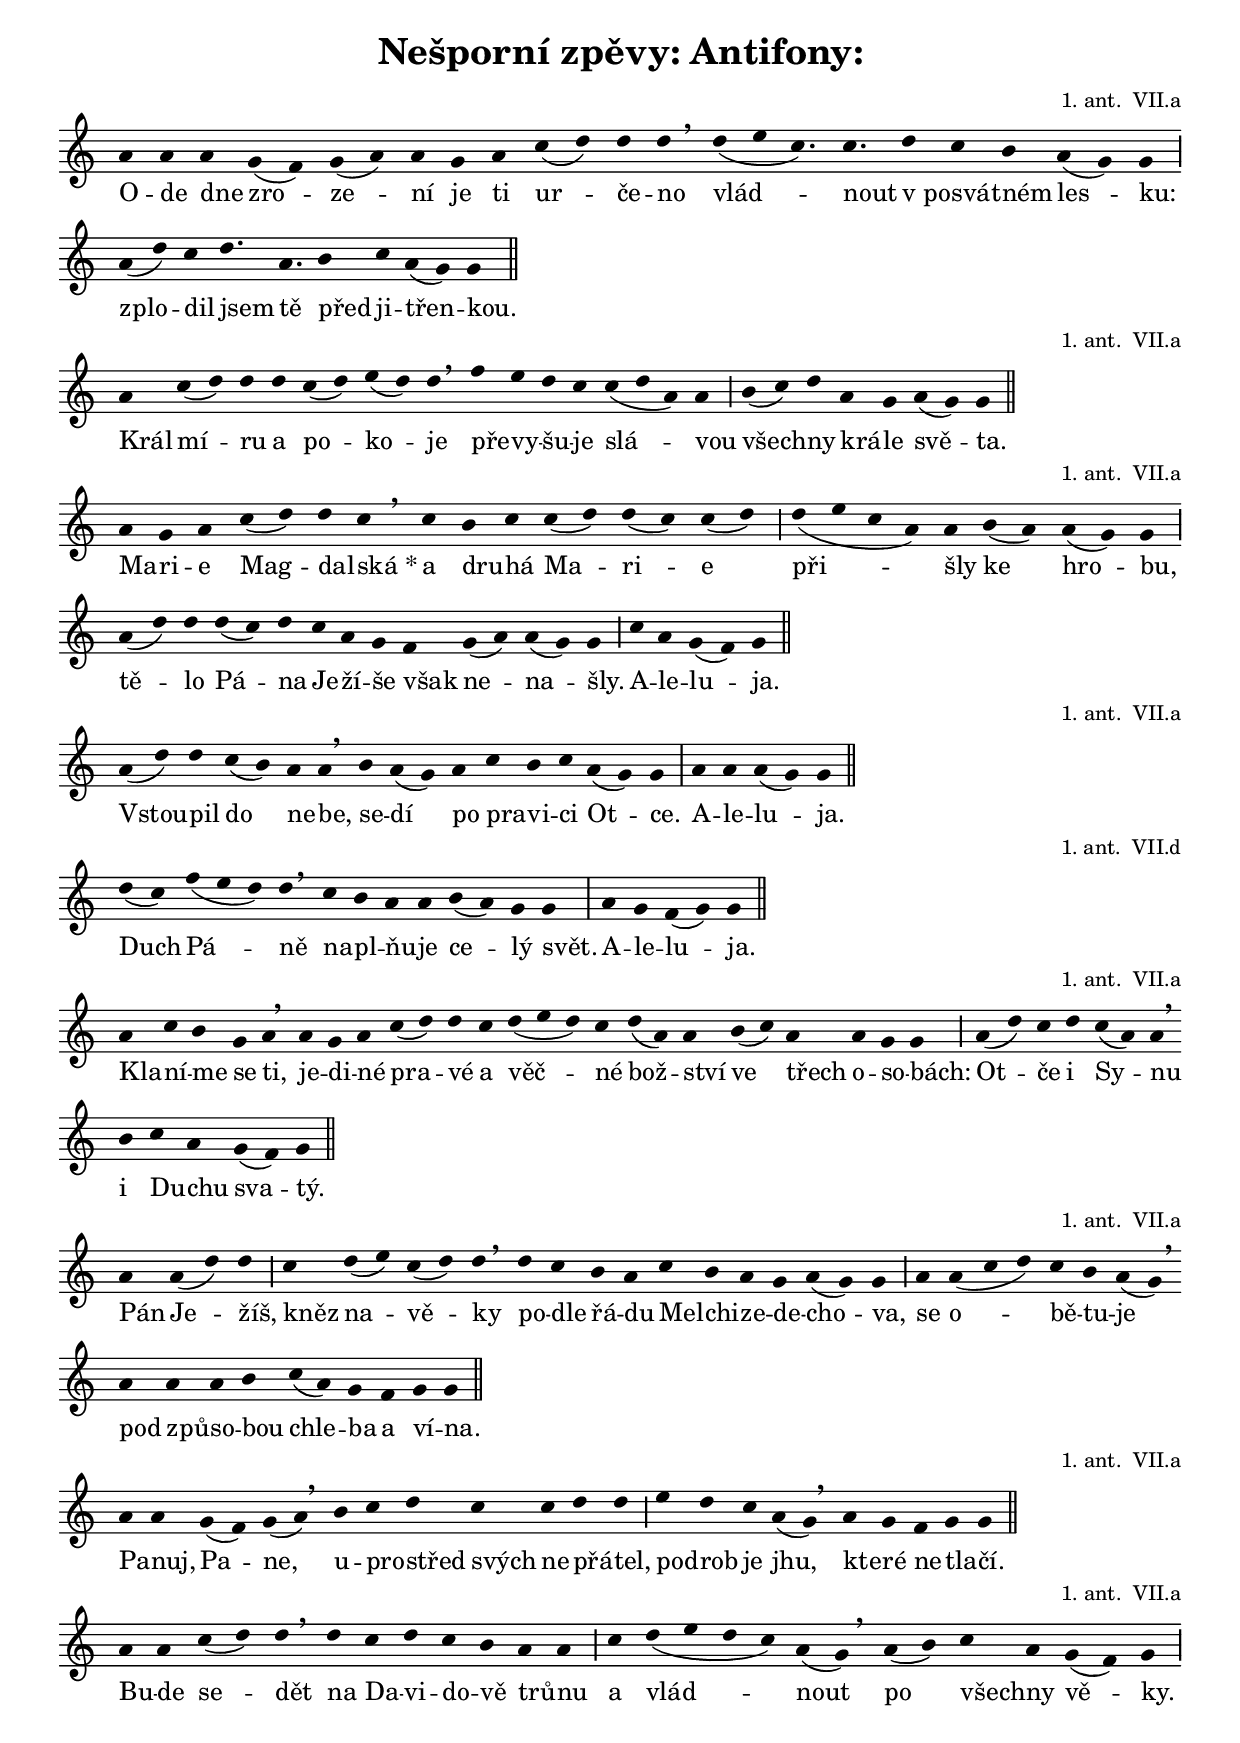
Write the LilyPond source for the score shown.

\version "2.15.37"

\header {
  title = "Nešporní zpěvy: Antifony:"
}

\include "spolecne_nespory.ly"
\include "../../dilyresponsorii.ly"

\score {
  \relative c'' {
    \choralniRezim
    a4 a a g( f) g( a) a g a c( d) d d \barMin
    d4( e c4.) c d4 c b a( g) g \barMaior
    a( d) c d4. a b4 c a( g) g \barFinalis
  }
  \addlyrics {
    O -- de dne zro -- ze -- ní je ti ur -- če -- no vlád -- nout
    v_po -- svát -- ném les -- ku:
    zplo -- dil jsem tě před ji -- třen -- kou.
  }
  \header {
    quid = "1. ant."
    modus = "VII"
    differentia = "a"
    psalmus = ""
    id = "narozeni-ant1"
    piece = \markup {\sestavTitulek}
  }
}

\score {
  \relative c'' {
    \choralniRezim
    a4 c( d) d d c( d) e( d) d \barMin f e d c c( d a) a \barMaior
    b( c) d a g a( g) g \barFinalis
  }
  \addlyrics {
    Král mí -- ru a po -- ko -- je pře -- vy -- šu -- je slá -- vou
    všech -- ny krá -- le svě -- ta.
  }
  \header {
    quid = "1. ant."
    modus = "VII"
    differentia = "a"
    psalmus = "Žalm 110"
    id = "zjeveni-ant1"
    piece = \markup {\sestavTitulek}
  }
}

\score {
  \relative c'' {
    \choralniRezim
    a4 g a c( d) d c \barMin c b c c( d) d( c) c( d) \barMaior
    d( e c a) a b( a) a( g) g \barMaior
    a( d) d d( c) d c a g f g( a) a( g) g \barMaior
    c a g( f) g \barFinalis
  }
  \addlyrics {
    Ma -- ri -- e Mag -- dal -- ská_* a dru -- há Ma -- ri -- e
    při -- šly ke hro -- bu, tě -- lo Pá -- na Je -- ží -- še však ne -- na -- šly.
    A -- le -- lu -- ja.
  }
  \header {
    quid = "1. ant."
    modus = "VII"
    differentia = "a"
    psalmus = "Žalm 110"
    id = "zmrtvychvstani-ant1"
    piece = \markup {\sestavTitulek}
  }
}

\score {
  \relative c'' {
    \choralniRezim
    a( d) d c( b) a a \barMin
    b a( g) a c b c a( g) g \barMax
    a a a( g) g \barFinalis
  }
  \addlyrics {
    Vstou -- pil do ne -- be,
    se -- dí po pra -- vi -- ci Ot -- ce.
    A -- le -- lu -- ja.
  }
  \header {
    quid = "1. ant."
    modus = "VII"
    differentia = "a"
    psalmus = "Žalm 110"
    id = "nanebevstoupeni-ant1"
    piece = \markup {\sestavTitulek}
  }
}

\score {
  \relative c'' {
    \choralniRezim
    d4( c) f( e d) d \barMin
    c b a a b( a) g g \barMax
    a g f( g) g \barFinalis
  }
  \addlyrics {
    Duch Pá -- ně na -- pl -- ňu -- je ce -- lý svět.
    A -- le -- lu -- ja.
  }
  \header {
    quid = "1. ant."
    modus = "VII"
    differentia = "d"
    psalmus = "Žalm 110"
    id = "seslani-ant1"
    piece = \markup {\sestavTitulek}
  }
}

\score {
  \relative c'' {
    \choralniRezim
    a4 c b g a \barMin
    a g a c( d) d c d( e d) c d( a) a
    b( c) a a g g \barMaior
    a( d) c d c( a) a \barMin b c a g( f) g \barFinalis
  }
  \addlyrics {
    Kla -- ní -- me se ti,
    je -- di -- né pra -- vé a věč -- né bož -- ství
    ve třech o -- so -- bách:
    Ot -- če i Sy -- nu i Du -- chu sva -- tý.
  }
  \header {
    quid = "1. ant."
    modus = "VII"
    differentia = "a"
    psalmus = "Žalm 110"
    id = "trojice-ant1"
    piece = \markup {\sestavTitulek}
  }
}

\score {
  \relative c'' {
    \choralniRezim
    a a( d) d \barMaior
    c d( e) c( d) d \barMin d c b a c b a g a( g) g \barMaior
    a a( c d) c b a( g) \barMin
    a a a b c( a) g f g g \barFinalis
  }
  \addlyrics {
    Pán Je -- žíš,
    kněz na -- vě -- ky po -- dle řá -- du Mel -- chi -- ze -- de -- cho -- va,
    se o -- bě -- tu -- je
    pod způ -- so -- bou chle -- ba a ví -- na.
  }
  \header {
    quid = "1. ant."
    modus = "VII"
    differentia = "a"
    psalmus = "Žalm 110"
    id = "tela-ant1"
    piece = \markup {\sestavTitulek}
  }
}

\score {
  \relative c'' {
    \choralniRezim
    a4 a g( f) g( a) \barMin b c d c c d d \barMaior
    e d c a( g) \barMin a g f g g \barFinalis
  }
  \addlyrics {
    Pa -- nuj, Pa -- ne, u -- pro -- střed svých ne -- přá -- tel,
    pod -- rob je jhu, kte -- ré ne -- tla -- čí.
  }
  \header {
    quid = "1. ant."
    modus = "VII"
    differentia = "a"
    psalmus = "Žalm 110"
    id = "srdce-ant1"
    piece = \markup {\sestavTitulek}
  }
}

\score {
  \relative c'' {
    \choralniRezim
    a4 a c( d) d \barMin d c d c b a a \barMaior
    c d( e d c) a( g) \barMin a( b) c a g( f) g \barMaior
    g g( a) g g \barFinalis
  }
  \addlyrics {
    Bu -- de se -- dět na Da -- vi -- do -- vě trů -- nu
    a vlád -- nout po všech -- ny vě -- ky.
    A -- le -- lu -- ja.
  }
  \header {
    quid = "1. ant."
    modus = "VII"
    differentia = "a"
    psalmus = "Žalm 110"
    id = "krale-ant1"
    piece = \markup {\sestavTitulek}
  }
}
